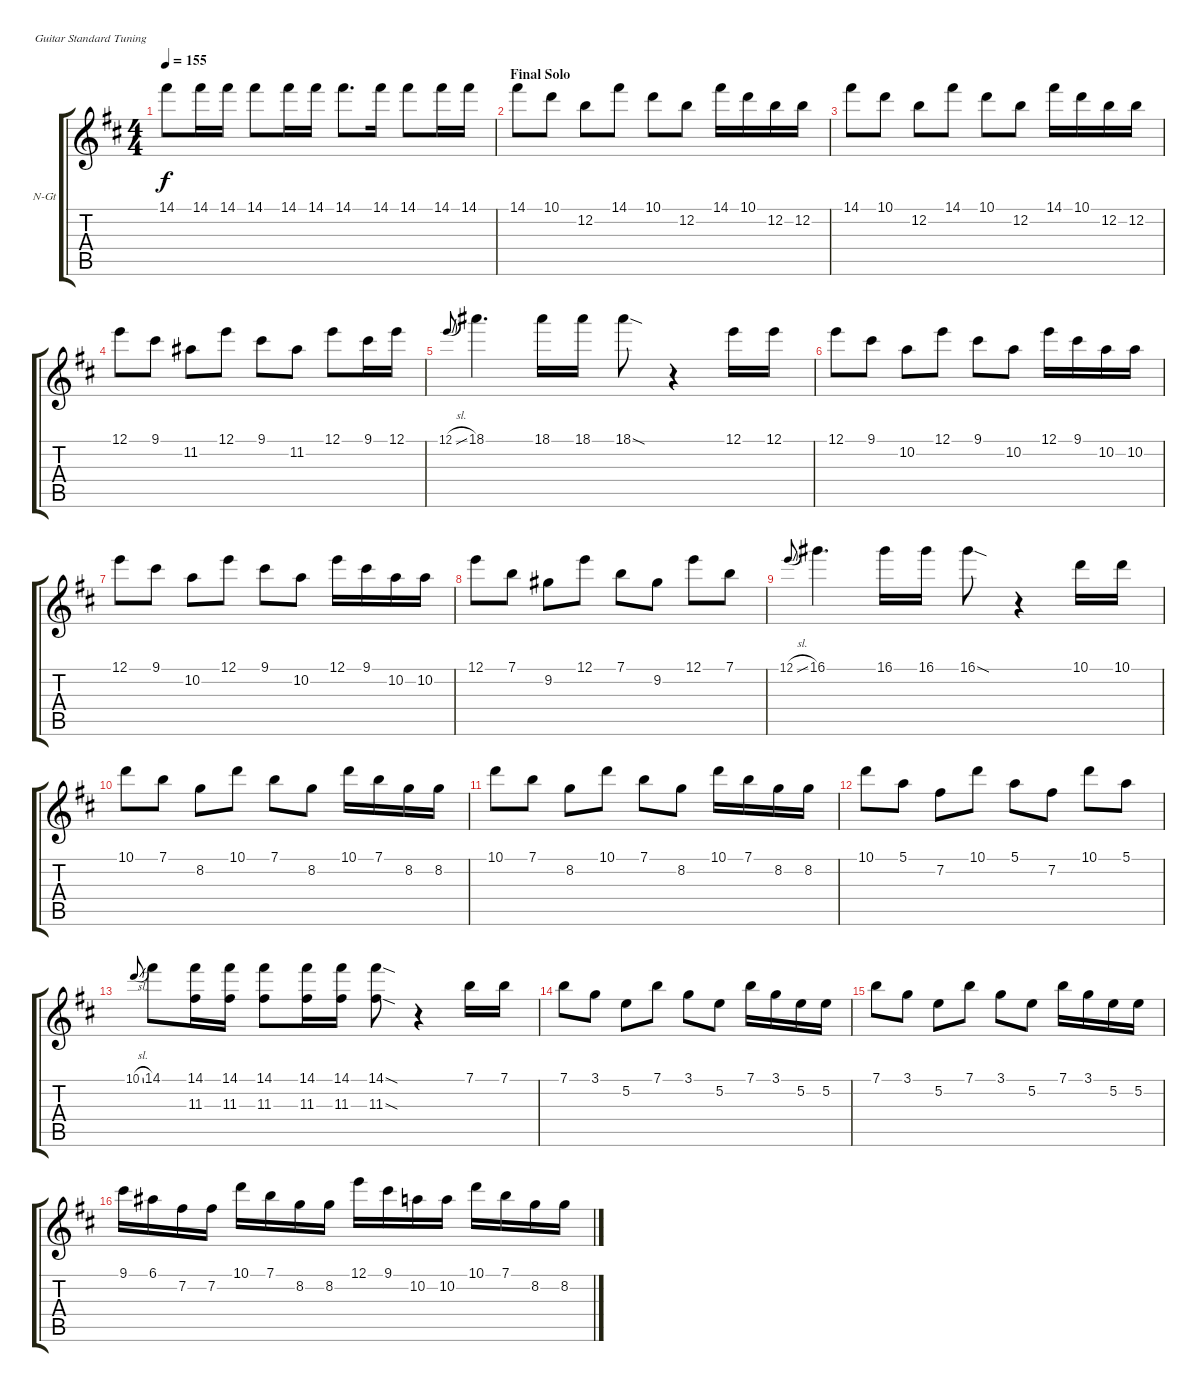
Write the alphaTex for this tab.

\defaultSystemsLayout 4
\bracketExtendMode groupsimilarinstruments
\firstSystemTrackNameOrientation horizontal
\otherSystemsTrackNameOrientation horizontal
\track ("Nylon Guitar" "N-Gt") {instrument acousticguitarnylon}
\staff {score tabs}
\tuning (E4 B3 G3 D3 A2 E2)
\ts (4 4)
\tempo 155
\clef g2
\ks bminor
14.1.8{dy f} 14.1.16 14.1.16 14.1.8 14.1.16 14.1.16 14.1.8{d} 14.1.16 14.1.8 14.1.16 14.1.16 |
\section ("" "Final Solo")
14.1.8 10.1.8 12.2.8 14.1.8 10.1.8 12.2.8 14.1.16 10.1.16 12.2.16 12.2.16 |
14.1.8 10.1.8 12.2.8 14.1.8 10.1.8 12.2.8 14.1.16 10.1.16 12.2.16 12.2.16 |
12.1.8 9.1.8 11.2.8 12.1.8 9.1.8 11.2.8 12.1.8 9.1.16 12.1.16 |
12.1{sl}.8{gr onbeat} 18.1.4{d} 18.1.16 18.1.16 18.1{sod}.8 r.4 12.1.16 12.1.16 |
12.1.8 9.1.8 10.2.8 12.1.8 9.1.8 10.2.8 12.1.16 9.1.16 10.2.16 10.2.16 |
12.1.8 9.1.8 10.2.8 12.1.8 9.1.8 10.2.8 12.1.16 9.1.16 10.2.16 10.2.16 |
12.1.8 7.1.8 9.2.8 12.1.8 7.1.8 9.2.8 12.1.8 7.1.8 |
12.1{sl}.8{gr onbeat} 16.1.4{d} 16.1.16 16.1.16 16.1{sod}.8 r.4 10.1.16 10.1.16 |
10.1.8 7.1.8 8.2.8 10.1.8 7.1.8 8.2.8 10.1.16 7.1.16 8.2.16 8.2.16 |
10.1.8 7.1.8 8.2.8 10.1.8 7.1.8 8.2.8 10.1.16 7.1.16 8.2.16 8.2.16 |
10.1.8 5.1.8 7.2.8 10.1.8 5.1.8 7.2.8 10.1.8 5.1.8 |
10.1{sl}.8{gr onbeat} 14.1.8 (14.1 11.3).16 (14.1 11.3).16 (14.1 11.3).8 (14.1 11.3).16 (14.1 11.3).16 (14.1{sod} 11.3{sod}).8 r.4 7.1.16 7.1.16 |
7.1.8 3.1.8 5.2.8 7.1.8 3.1.8 5.2.8 7.1.16 3.1.16 5.2.16 5.2.16 |
7.1.8 3.1.8 5.2.8 7.1.8 3.1.8 5.2.8 7.1.16 3.1.16 5.2.16 5.2.16 |
9.1.16 6.1.16 7.2.16 7.2.16 10.1.16 7.1.16 8.2.16 8.2.16 12.1.16 9.1.16 10.2.16 10.2.16 10.1.16 7.1.16 8.2.16 8.2.16
